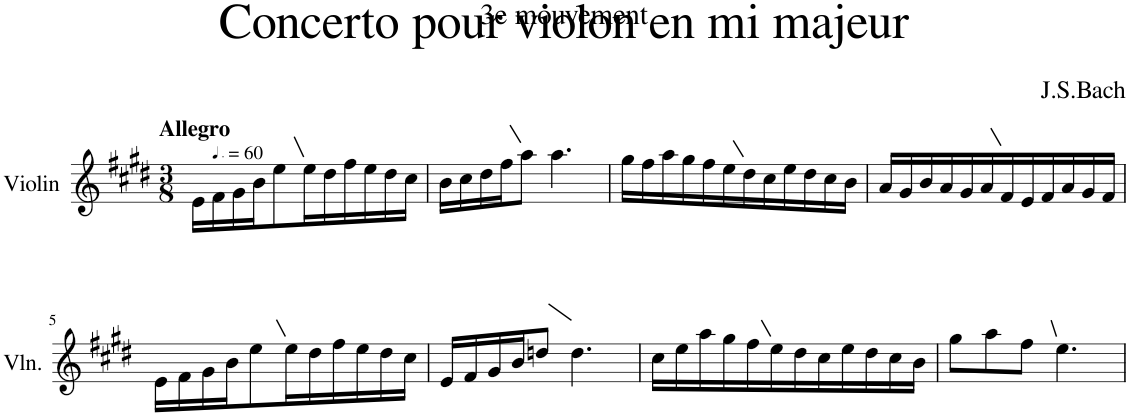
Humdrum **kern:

**kern
*part1
*staff1
*I"Violin
*I'Vln.
*clefG2
*k[f#c#g#d#]
*M3/8
=1
!LO:TX:a:B:t=Allegro
16e\LL
*MM90
16f#\
16g#\
16b\J
8ee\
16ee\L
16dd#\
16ff#\
16ee\
16dd#\
16cc#\JJ
=2
16b\LL
16cc#\
16dd#\
16ff#\J
8aa\J
4.aa\
=3
16gg#\LL
16ff#\
16aa\
16gg#\
16ff#\
16ee\
16dd#\
16cc#\
16ee\
16dd#\
16cc#\
16b\JJ
=4
16a/LL
16g#/
16b/
16a/
16g#/
16a/
16f#/
16e/
16f#/
16a/
16g#/
16f#/JJ
!!LO:LB:g=z
=5
16e\LL
16f#\
16g#\
16b\J
8ee\
16ee\L
16dd#\
16ff#\
16ee\
16dd#\
16cc#\JJ
=6
16e/LL
16f#/
16g#/
16b/J
8ddn/J
4.dd\
=7
16cc#\LL
16ee\
16aa\
16gg#\
16ff#\
16ee\
16dd#\
16cc#\
16ee\
16dd#\
16cc#\
16b\JJ
=8
8gg#\L
8aa\
8ff#\J
4.ee\
=
*-
